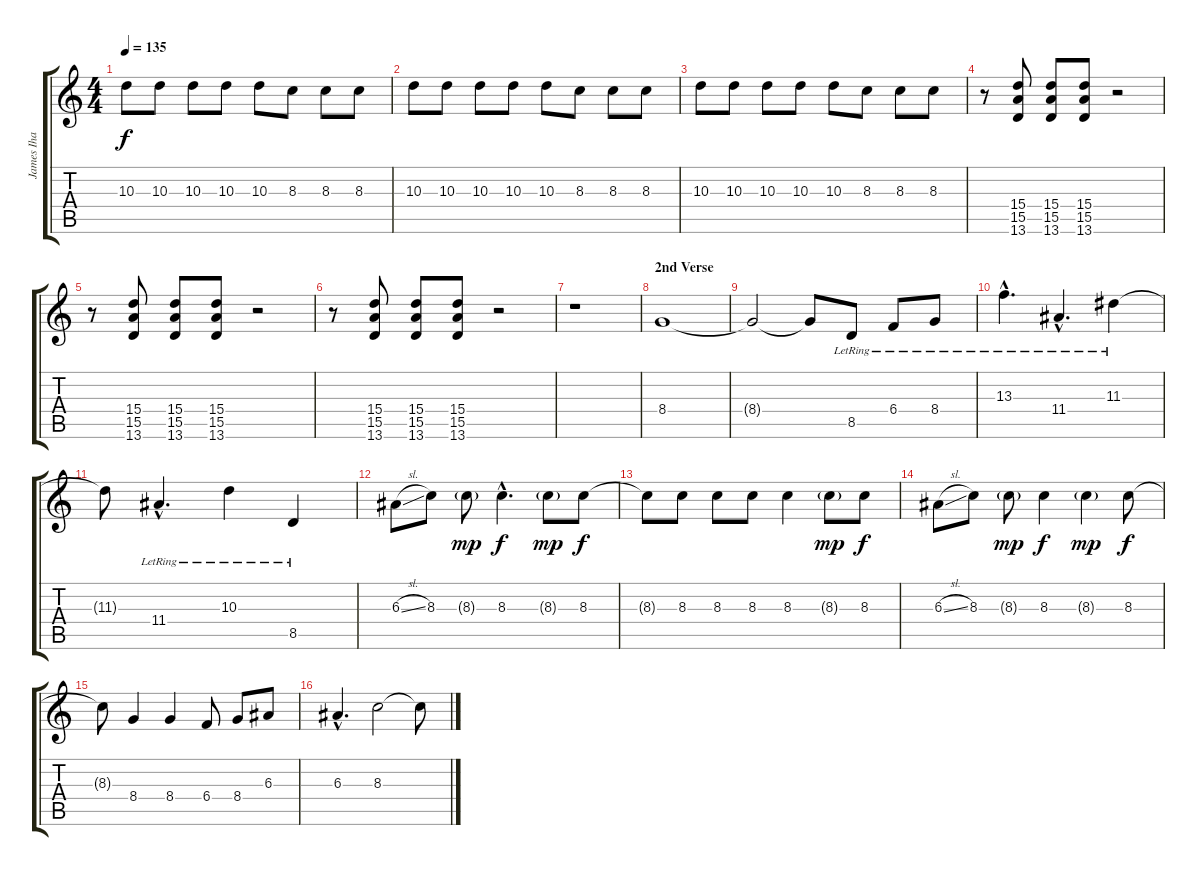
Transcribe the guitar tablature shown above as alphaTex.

\track ("James Iha" "James Iha") {instrument electricguitarjazz}
\staff {score tabs}
\tuning (Db4 Ab3 E3 B2 Gb2 Db2) {hide}
\ts (4 4)
\tempo 135
\clef g2
\ks c
10.3.8{dy f} 10.3.8 10.3.8 10.3.8 10.3.8 8.3.8 8.3.8 8.3.8 |
10.3.8 10.3.8 10.3.8 10.3.8 10.3.8 8.3.8 8.3.8 8.3.8 |
10.3.8 10.3.8 10.3.8 10.3.8 10.3.8 8.3.8 8.3.8 8.3.8 |
r.8{volume 10} (15.4 15.5 13.6).8 (15.4 15.5 13.6).8 (15.4 15.5 13.6).8 r.2 |
r.8 (15.4 15.5 13.6).8 (15.4 15.5 13.6).8 (15.4 15.5 13.6).8 r.2 |
r.8 (15.4 15.5 13.6).8 (15.4 15.5 13.6).8 (15.4 15.5 13.6).8 r.2 |
r.1 |
\section ("" "2nd Verse")
8.4.1{instrument electricguitarjazz} |
8.4{t}.2 8.4{t}.8 8.5{lr}.8 6.4{lr}.8 8.4{lr}.8 |
13.3{hac lr}.4{d} 11.4{hac lr}.4{d} 11.3{lr}.4 |
11.3{t}.8 11.4{hac lr}.4{d} 10.3{lr}.4 8.5{lr}.4 |
6.3{sl}.8 8.3.8 8.3{g}.8{dy mp} 8.3{hac}.4{d dy f} 8.3{g}.8{dy mp} 8.3.8{dy f} |
8.3{t}.8 8.3.8 8.3.8 8.3.8 8.3.4 8.3{g}.8{dy mp} 8.3.8{dy f} |
6.3{sl}.8 8.3.8 8.3{g}.8{dy mp} 8.3.4{dy f} 8.3{g}.4{dy mp} 8.3.8{dy f} |
8.3{t}.8 8.4.4 8.4.4 6.4.8 8.4.8 6.3.8 |
6.3{hac}.4{d} 8.3.2 8.3{t}.8
